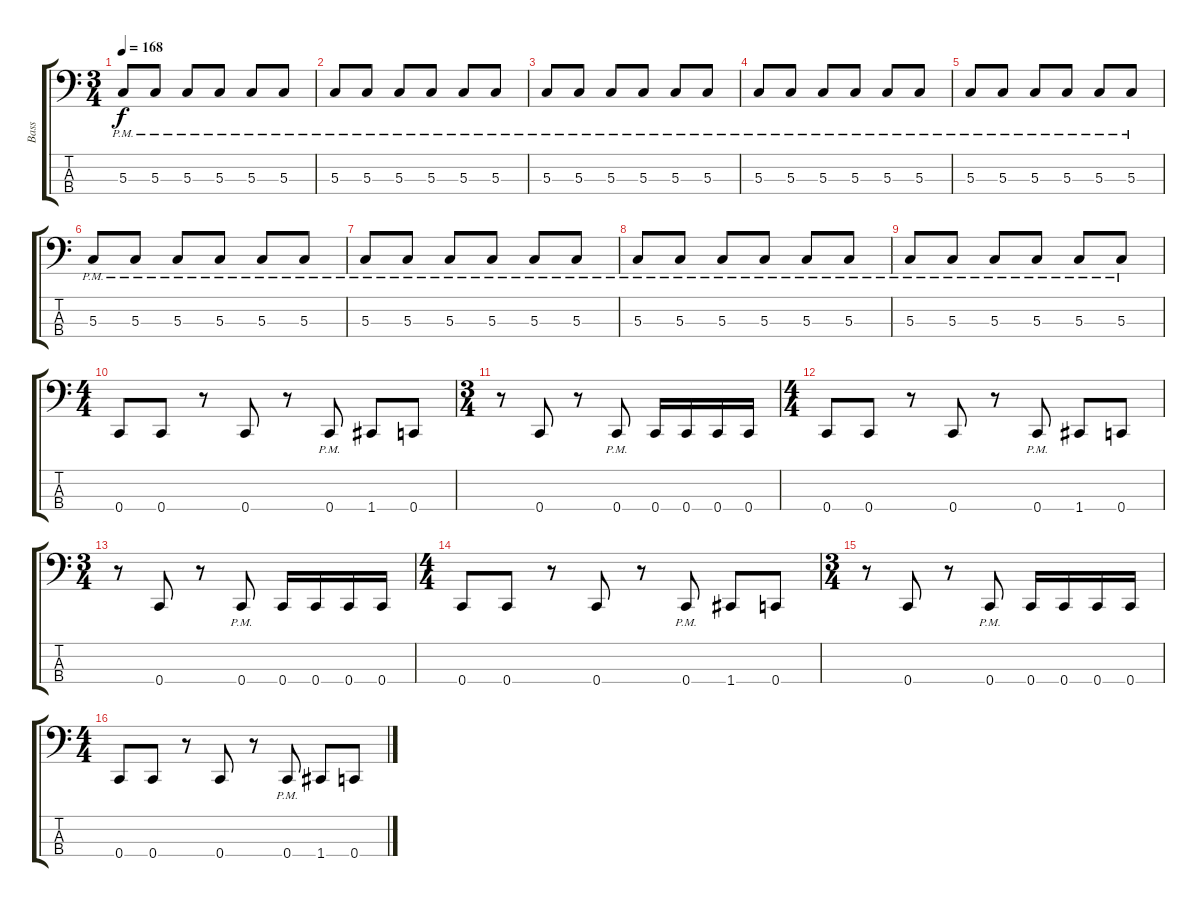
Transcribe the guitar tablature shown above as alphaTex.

\track ("Bass" "Bass") {instrument electricbasspick}
\staff {score tabs}
\tuning (F2 C2 G1 C1) {hide}
\ts (3 4)
\tempo 168
\clef f4
\ks c
5.3{pm}.8{dy f} 5.3{pm}.8 5.3{pm}.8 5.3{pm}.8 5.3{pm}.8 5.3{pm}.8 |
5.3{pm}.8 5.3{pm}.8 5.3{pm}.8 5.3{pm}.8 5.3{pm}.8 5.3{pm}.8 |
5.3{pm}.8 5.3{pm}.8 5.3{pm}.8 5.3{pm}.8 5.3{pm}.8 5.3{pm}.8 |
5.3{pm}.8 5.3{pm}.8 5.3{pm}.8 5.3{pm}.8 5.3{pm}.8 5.3{pm}.8 |
5.3{pm}.8 5.3{pm}.8 5.3{pm}.8 5.3{pm}.8 5.3{pm}.8 5.3{pm}.8 |
5.3{pm}.8 5.3{pm}.8 5.3{pm}.8 5.3{pm}.8 5.3{pm}.8 5.3{pm}.8 |
5.3{pm}.8 5.3{pm}.8 5.3{pm}.8 5.3{pm}.8 5.3{pm}.8 5.3{pm}.8 |
5.3{pm}.8 5.3{pm}.8 5.3{pm}.8 5.3{pm}.8 5.3{pm}.8 5.3{pm}.8 |
5.3{pm}.8 5.3{pm}.8 5.3{pm}.8 5.3{pm}.8 5.3{pm}.8 5.3{pm}.8 |
\ts (4 4)
0.4.8 0.4.8 r.8 0.4.8 r.8 0.4{pm}.8 1.4.8 0.4.8 |
\ts (3 4)
r.8 0.4.8 r.8 0.4{pm}.8 0.4.16 0.4.16 0.4.16 0.4.16 |
\ts (4 4)
0.4.8 0.4.8 r.8 0.4.8 r.8 0.4{pm}.8 1.4.8 0.4.8 |
\ts (3 4)
r.8 0.4.8 r.8 0.4{pm}.8 0.4.16 0.4.16 0.4.16 0.4.16 |
\ts (4 4)
0.4.8 0.4.8 r.8 0.4.8 r.8 0.4{pm}.8 1.4.8 0.4.8 |
\ts (3 4)
r.8 0.4.8 r.8 0.4{pm}.8 0.4.16 0.4.16 0.4.16 0.4.16 |
\ts (4 4)
0.4.8 0.4.8 r.8 0.4.8 r.8 0.4{pm}.8 1.4.8 0.4.8
